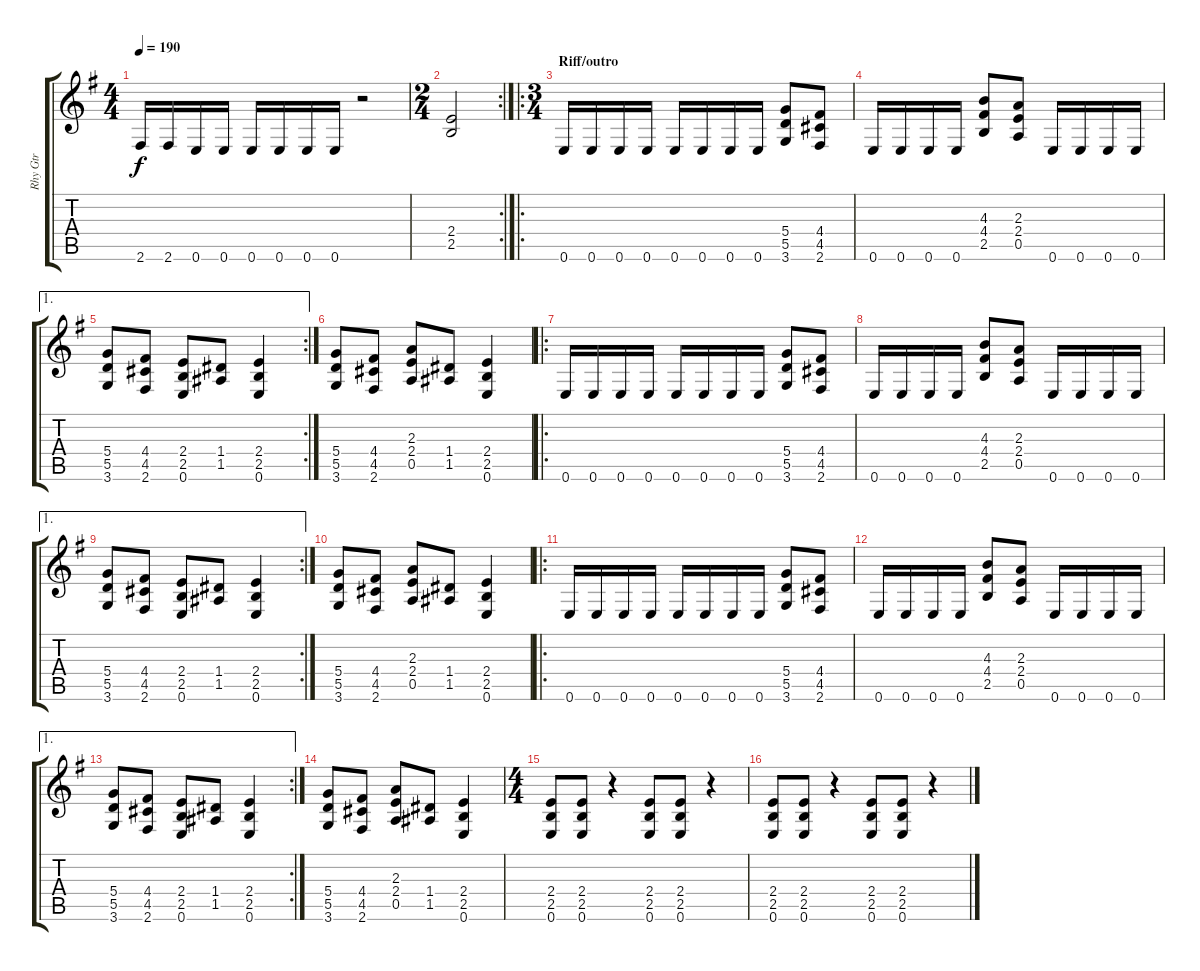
\track ("Rhy Gtr" "Rhy Gtr") {instrument distortionguitar}
\staff {score tabs}
\tuning (E4 B3 G3 D3 A2 E2) {hide}
\ts (4 4)
\tempo 190
\clef g2
\ks eminor
2.6.16{dy f} 2.6.16 0.6.16 0.6.16 0.6.16 0.6.16 0.6.16 0.6.16 r.2 |
\rc 2
\ts (2 4)
(2.4 2.5).2 |
\ro
\ts (3 4)
\section ("" "Riff/outro")
0.6.16 0.6.16 0.6.16 0.6.16 0.6.16 0.6.16 0.6.16 0.6.16 (5.4 5.5 3.6).8 (4.4 4.5 2.6).8 |
0.6.16 0.6.16 0.6.16 0.6.16 (4.3 4.4 2.5).8 (2.3 2.4 0.5).8 0.6.16 0.6.16 0.6.16 0.6.16 |
\ae 1
\rc 2
(5.4 5.5 3.6).8 (4.4 4.5 2.6).8 (2.4 2.5 0.6).8 (1.4 1.5).8 (2.4 2.5 0.6).4 |
(5.4 5.5 3.6).8 (4.4 4.5 2.6).8 (2.3 2.4 0.5).8 (1.4 1.5).8 (2.4 2.5 0.6).4 |
\ro
0.6.16 0.6.16 0.6.16 0.6.16 0.6.16 0.6.16 0.6.16 0.6.16 (5.4 5.5 3.6).8 (4.4 4.5 2.6).8 |
0.6.16 0.6.16 0.6.16 0.6.16 (4.3 4.4 2.5).8 (2.3 2.4 0.5).8 0.6.16 0.6.16 0.6.16 0.6.16 |
\ae 1
\rc 2
(5.4 5.5 3.6).8 (4.4 4.5 2.6).8 (2.4 2.5 0.6).8 (1.4 1.5).8 (2.4 2.5 0.6).4 |
(5.4 5.5 3.6).8 (4.4 4.5 2.6).8 (2.3 2.4 0.5).8 (1.4 1.5).8 (2.4 2.5 0.6).4 |
\ro
0.6.16 0.6.16 0.6.16 0.6.16 0.6.16 0.6.16 0.6.16 0.6.16 (5.4 5.5 3.6).8 (4.4 4.5 2.6).8 |
0.6.16 0.6.16 0.6.16 0.6.16 (4.3 4.4 2.5).8 (2.3 2.4 0.5).8 0.6.16 0.6.16 0.6.16 0.6.16 |
\ae 1
\rc 2
(5.4 5.5 3.6).8 (4.4 4.5 2.6).8 (2.4 2.5 0.6).8 (1.4 1.5).8 (2.4 2.5 0.6).4 |
(5.4 5.5 3.6).8 (4.4 4.5 2.6).8 (2.3 2.4 0.5).8 (1.4 1.5).8 (2.4 2.5 0.6).4 |
\ts (4 4)
(2.4 2.5 0.6).8 (2.4 2.5 0.6).8 r.4 (2.4 2.5 0.6).8 (2.4 2.5 0.6).8 r.4 |
(2.4 2.5 0.6).8 (2.4 2.5 0.6).8 r.4 (2.4 2.5 0.6).8 (2.4 2.5 0.6).8 r.4
